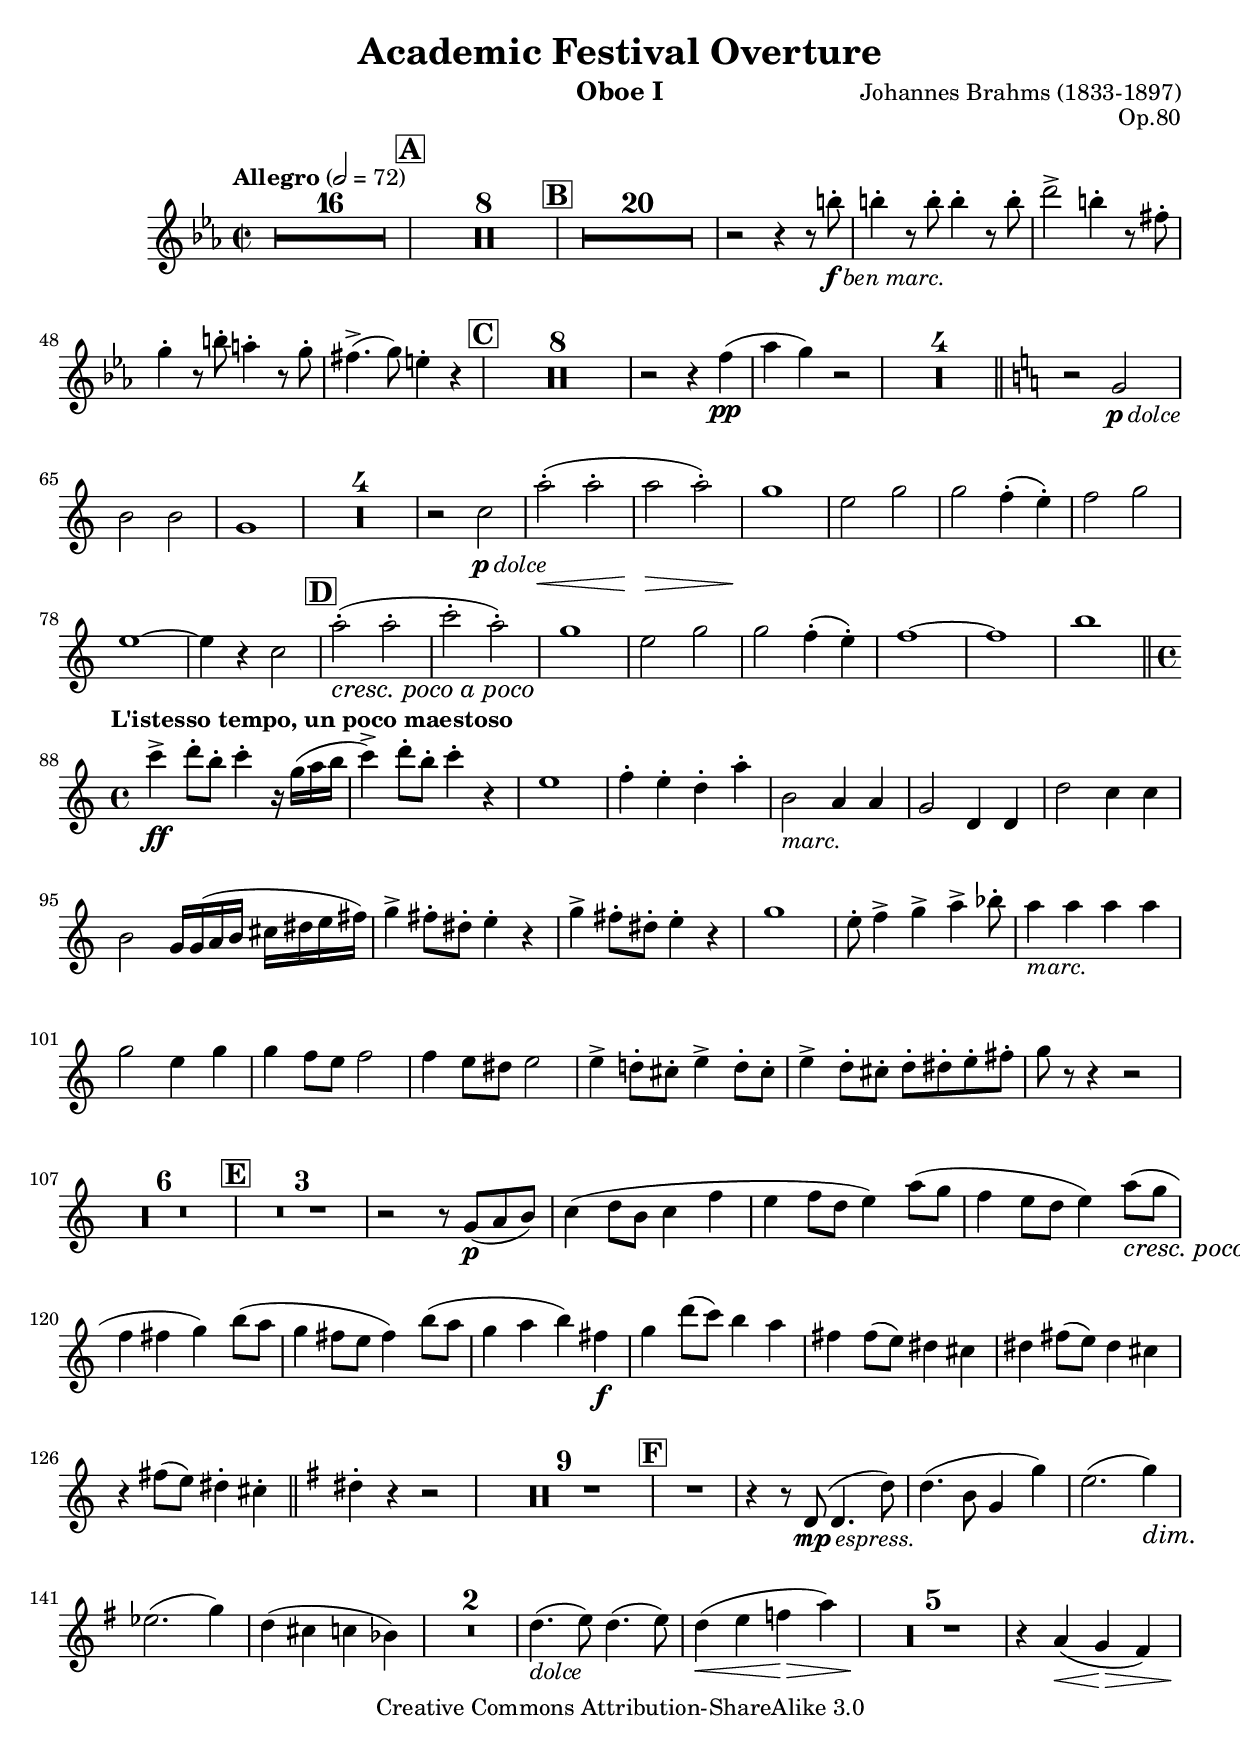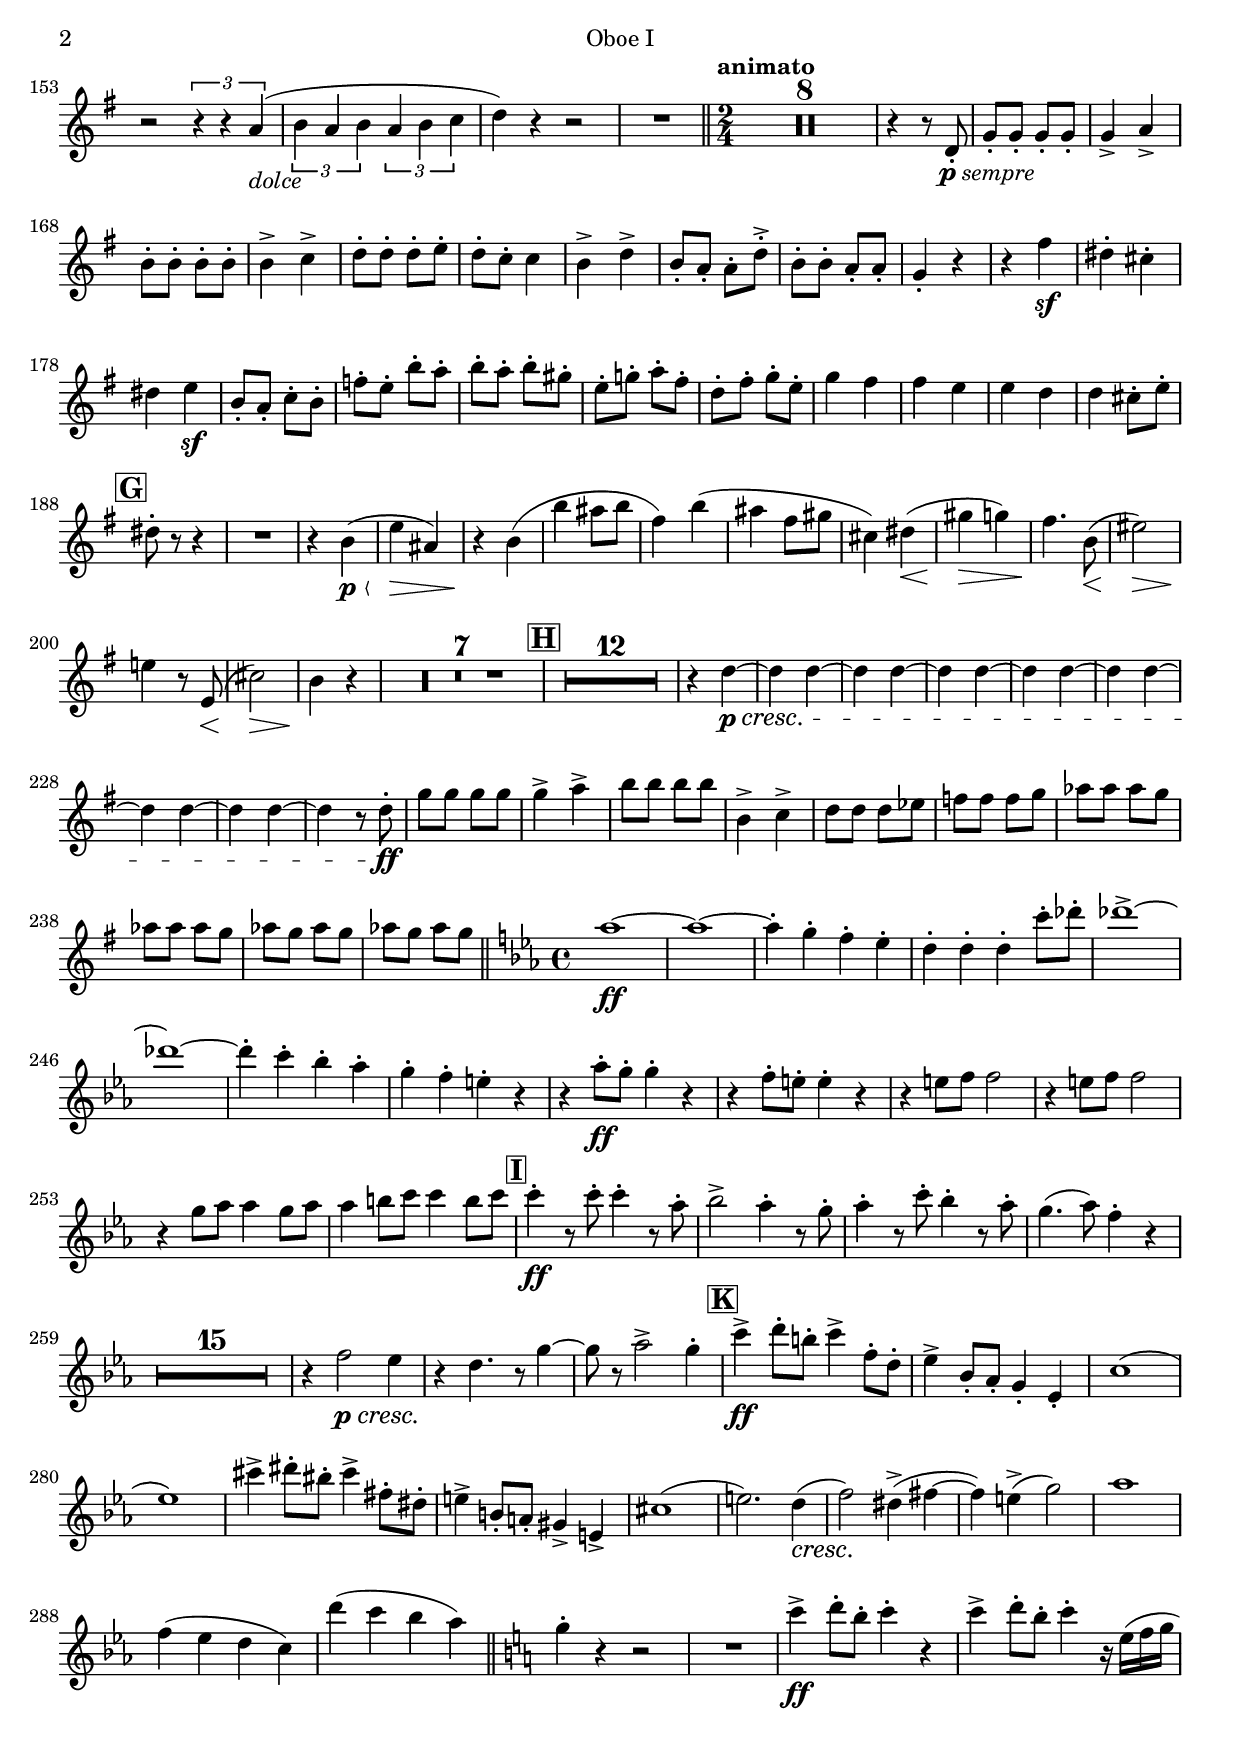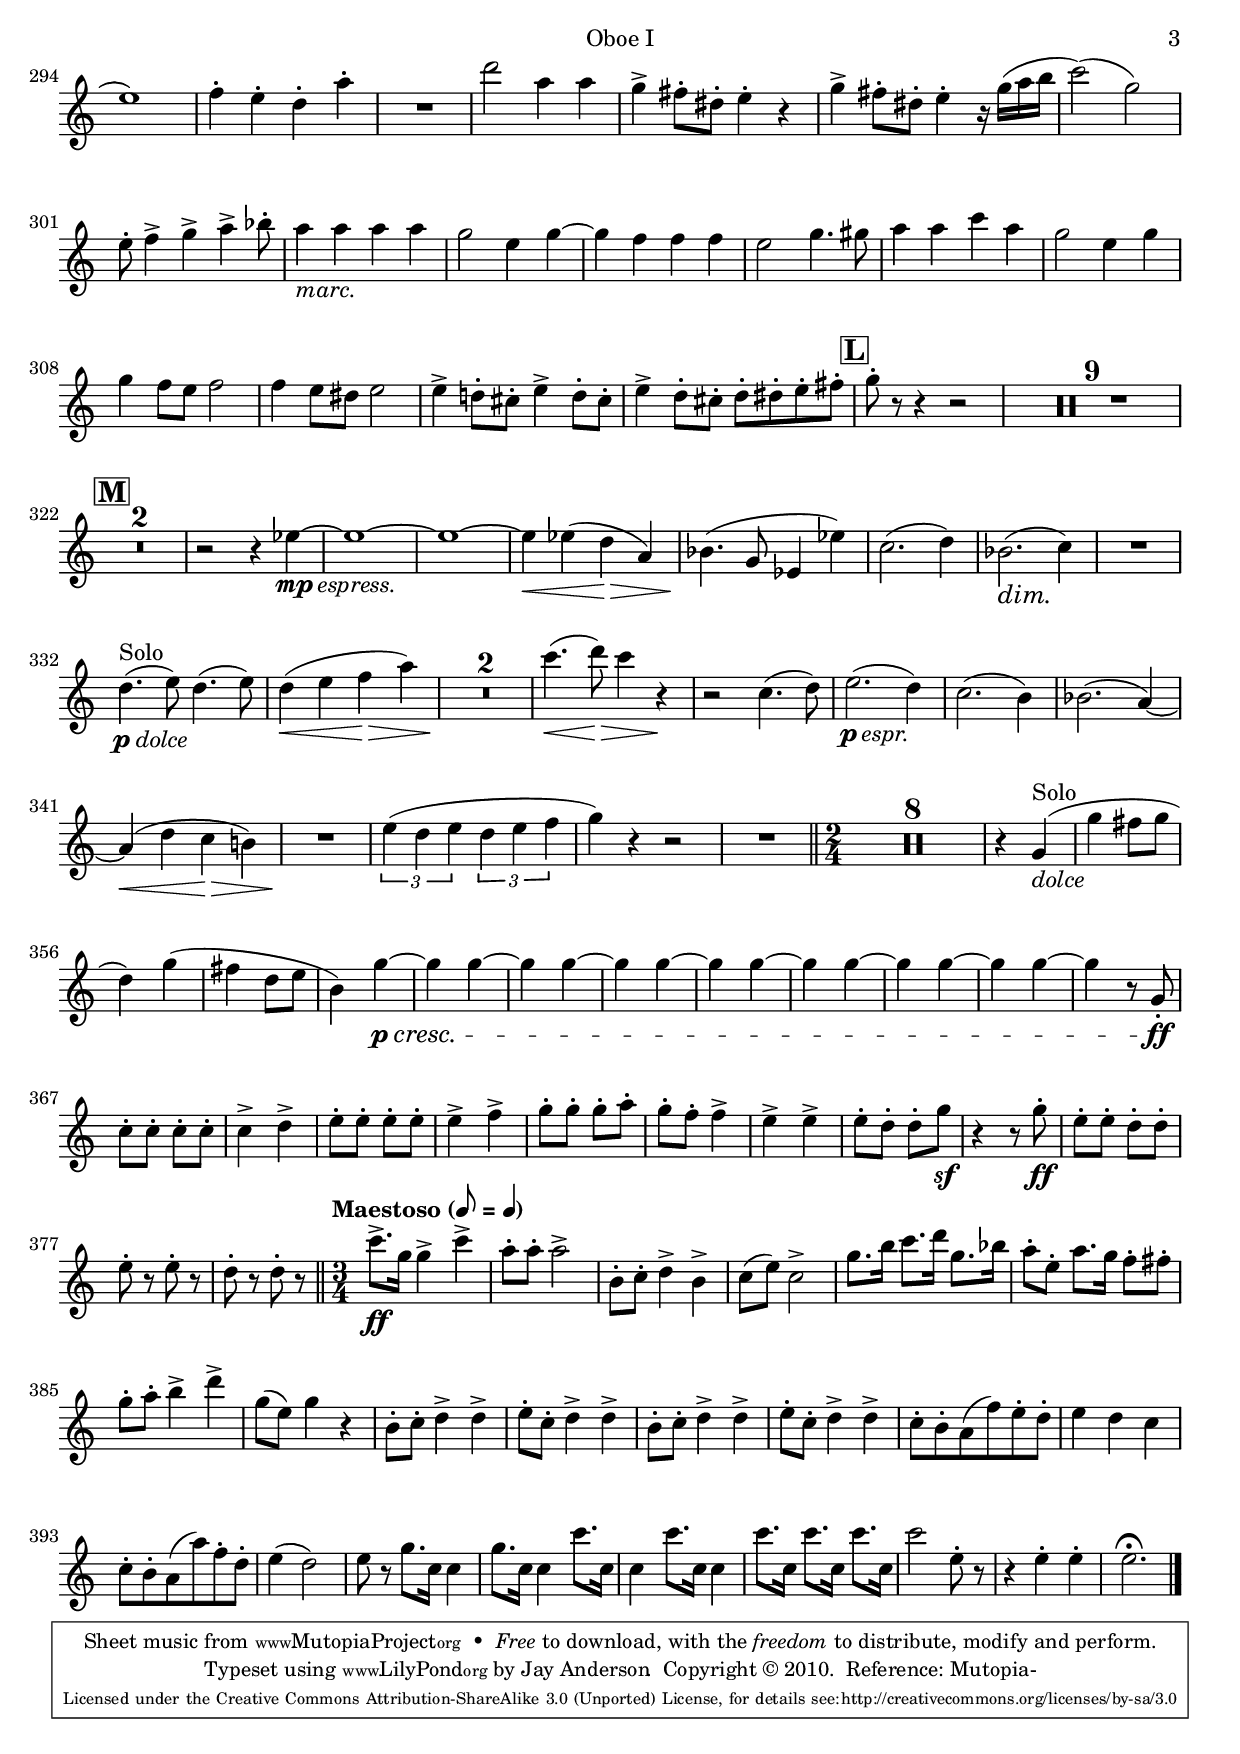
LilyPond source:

\version "2.18.2"

\include "defs.ily"
\version "2.18.2"

oboeOne = \relative c'''
{
  \set Staff.midiInstrument = "oboe"
  \key c \minor
  \graceSync
  \tag #'score
  {
    \voiceOne
    \dynamicUp
  }
  R1*16 |

  %A
  R1*8 |

  %B
  R1*20 |
  r2 r4 r8 b-.\fBenMarc |
  b4-. r8 b-. b4-. r8 b-. |
  d2-> b4-. r8 fis-. |
  g4-. r8 b-. a4-. r8 g-. |
  fis4.->( g8) e4-. r |

  %C
  R1*8 |
  r2 r4 f(\pp |
  aes g) r2 |
  R1*4 |

  \key c \major
  r2 g,\pDolce |
  b b |
  g1 |
  R1*4 |
  r2 c\pDolce |
  a'-.(\< a-. |
  a\> a-.) |
  g1\! |
  e2 g |
  g f4-.( e-.) |
  f2 g |
  e1~ |
  e4 r c2 |

  %D
  a'-.(\justCrescPocoAPoco a-. |
  c-. a-.) |
  g1 |
  e2 g |
  g f4-.( e-.) |
  f1~ |
  f |
  b |

  %4/4
  c4->\ff d8-. b-. c4-. r16 g( a b |
  c4->) d8-. b-. c4-. r |
  e,1 |
  f4-. e-. d-. a'-. |
  b,2_\marc a4 a |
  g2 d4 d |
  d'2 c4 c |
  b2 g16 g( a b cis dis e fis) |
  \repeat unfold 2 {g4-> fis8-. dis-. e4-. r |}
  g1 |
  e8-. f4-> g-> a-> bes8-. |
  a4_\marc a a a |
  g2 e4 g |
  g f8 e f2 |
  f4 e8 dis e2 |
  \repeat unfold 3 {e4-> d8-. cis-.} d-. dis-. e-. fis-. |
  g r r4 r2 |
  R1*6 |

  %E
  R1*3 |
  r2 r8 g,(\p a b) |
  c4( d8 b c4 f |
  e4 f8 d e4) a8( g |
  f4 e8 d e4) a8(\justCrescPocoAPoco g |
  f4 fis g) b8( a |
  g4 fis8 e fis4) b8( a |
  g4 a b) fis\f |
  g d'8( c) b4 a |
  fis fis8( e) dis4 cis |
  dis fis8( e) dis4 cis |
  r fis8( e) dis4-. cis-. |

  \key g \major
  dis4-. r r2 |
  R1*9 |

  %F
  R1 |
  r4 r8 d,(\mpEspress d4. d'8) |
  d4.( b8 g4 g') |
  e2.( g4)\justDim |
  ees2.( g4) |
  d4( cis c bes) |
  R1*2 |
  d4.(_\dolce e8) d4.( e8) |
  d4(\< e f\> a) s1*0\! |
  R1*5 |
  r4 a,(\< g\> fis) s1*0\! |
  r2 \times 2/3 {r4 r a(_\dolce} |
  \times 2/3 {b a b} \times 2/3 {a b c} |
  d4) r r2 |
  R1 |

  %2/4
  R2*8 |
  r4 r8 d,-.\pSempre |
  g-. g-. g-. g-. |
  g4-> a-> |
  b8-. b-. b-. b-. |
  b4-> c-> |
  d8-. d-. d-. e-. |
  d-. c-. c4 |
  b-> d-> |
  b8-. a-. a-. d-.-> |
  b-. b-. a-. a-. |
  g4-. r |
  r fis'\sf |
  dis-. cis-. |
  dis e\sf |
  b8-. a-. c-. b-. |
  f'-. e-. b'-. a-. |
  b-. a-. b-. gis-. |
  e-. g-. a-. fis-. |
  d-. fis-. g-. e-. |
  g4 fis |
  fis e |
  e d |
  d cis8-. e-. |

  %G
  dis-. r r4 |
  R2 |
  r4 b(\p\< |
  e\> ais,) s1*0\! |
  r4 b( |
  b' ais8 b |
  fis4) b( |
  ais fis8 gis |
  cis,4) dis(\< |
  gis\> g) s1*0\! |
  fis4. b,8(\< |
  eis2)\> |
  e4\! r8 e,(\< |
  cis'2)\> |
  b4\! r |
  R2*7 |

  %H
  R2*12 |
  r4 d~\p\cresc |
  \repeat unfold 7 {d d~} |
  d4 r8 d-.\ff |
  g g g g |
  g4-> a-> |
  b8 b b b |
  b,4-> c-> |
  d8 d d ees |
  f f f g |
  aes aes aes g |
  aes aes aes g |
  aes g aes g |
  aes g aes g |

  %4/4
  \key c \minor
  aes1~\ff |
  aes~ |
  aes4-. g-. f-. ees-. |
  d-. d-. d-. c'8-. des-. |
  des1~-> |
  des~ |
  des4-. c-. bes-. aes-. |
  g-. f-. e-. r |
  r aes8-.\ff g-. g4-. r |
  r f8-. e-. e4-. r |
  \repeat unfold 2 {r e8 f f2 |}
  r4 g8 aes aes4 g8 aes |
  aes4 b8 c c4 b8 c |

  %I
  c4-.\ff r8 c-. c4-. r8 aes-. |
  bes2-> aes4-. r8 g-. |
  aes4-. r8 c8-. bes4-. r8 aes-. |
  g4.( aes8) f4-. r |
  R1*15 |
  r4 f2\p\justCresc ees4 |
  r4 d4. r8 g4~ |
  g8 r aes2-> g4-. |

  %K
  c4->\ff d8-. b-. c4-> f,8-. d-. |
  ees4-> bes8-. aes-. g4-. ees-. |
  c'1( |
  ees) |
  cis'4-> dis8-. bis-. cis4-> fis,8-. dis-. |
  e4-> b8-. a-. gis4-> e-> |
  cis'1( |
  e2.) d4(\justCresc |
  f2) dis4->( fis~ |
  fis) e4(-> g2) |
  aes1 |
  f4( ees d c) |
  d'( c bes aes) |

  \key c \major
  g4-.\! r r2 |
  R1 |
  c4->\ff d8-. b-. c4-. r |
  c4-> d8-. b-. c4-. r16 e,( f g |
  e1) |
  f4-. e-. d-. a'-. |
  R1 |
  d2 a4 a |
  g4-> fis8-. dis-. e4-. r |
  g4-> fis8-. dis-. e4-. r16 g( a b |
  c2)( g) |
  e8-. f4-> g-> a-> bes8-. |
  a4_\marc a a a |
  g2 e4 g~ |
  g f f f |
  e2 g4. gis8 |
  a4 a c a |
  g2 e4 g |
  g f8 e f2 |
  f4 e8 dis e2 |
  \repeat unfold 3 {e4-> d8-. cis-.} d8-. dis-. e-. fis-. |

  %L
  g-. r r4 r2 |
  R1*9 |

  %M
  R1*2 |
  r2 r4 ees4~\mpEspress |
  ees1~ |
  ees~ |
  ees4\< ees( d\> a) s1*0\! |
  bes4.( g8 ees4 ees') |
  c2.( d4) |
  bes2.(\justDim c4) s1*0\! |
  R1 |
  d4.(\pDolce^\solo e8) d4.( e8) |
  d4(\< e f\> a) s1*0\! |
  R1*2 |
  c4.(\< d8)\> c4 r\! |
  r2 c,4.( d8) |
  e2.(\pEspr d4) |
  c2.( b4) |
  bes2.( a4~) |
  a(\< d c\> b) s1*0\! |
  R1 |
  \times 2/3 {e4( d e} \times 2/3 {d4 e f} |
  g4) r r2 |
  R1 |

  %2/4
  R2*8 |
  r4 g,^(_\dolce^\solo |
  g' fis8 g |
  d4) g( |
  fis d8 e |
  b4) g'~\p\cresc |
  \repeat unfold 7 {g g~} |
  g4 r8 g,-.\ff |
  c-. c-. c-. c-. |
  c4-> d-> |
  e8-. e-. e-. e-. |
  e4-> f-> |
  g8-. g-. g-. a-. |
  g-. f-. f4-> |
  e-> e-> |
  e8-. d-. d-. g\sf |
  r4 r8 g-.\ff |
  e-. e-. d-. d-. |
  e-. r e-. r |
  d-. r d-. r |

  %3/4
  c'8.->\ff g16 g4-> c-> |
  a8-. a-. a2-> |
  b,8-. c-. d4-> b-> |
  c8( e) c2-> |
  g'8. b16 c8. d16 g,8. bes16 |
  a8-. e-. a8. g16 f8-. fis-. |
  g-. a-. b4-> d-> |
  g,8( e) g4 r |
  \repeat unfold 2
  {
    b,8-. c-. d4-> d-> |
    e8-. c-. d4-> d-> |
  }
  c8-. b-. a( f') e-. d-. |
  e4 d c |
  c8-. b-. a( a') f-. d-. |
  e4( d2) |
  e8 r g8. c,16 c4 |
  g'8. c,16 c4 c'8. c,16 |
  c4 c'8. c,16 c4 |
  \repeat unfold 3 {c'8. c,16} |
  c'2 e,8-. r |
  r4 e-. e-. |
  e2.\fermata |
}


instrument = "Oboe I"

\include "header.ily"

\score
{
  \new Staff
  {
    << \removeWithTag #'score \oboeOne \outline >>
  }
}
